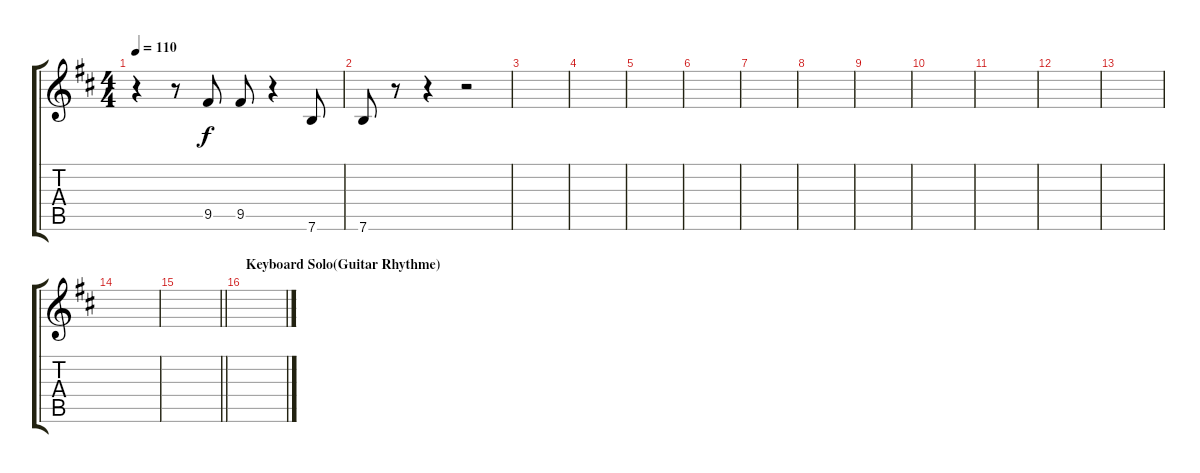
\track "" {instrument electricguitarjazz}
\staff {score tabs}
\tuning (E4 B3 G3 D3 A2 E2) {hide}
\ts (4 4)
\tempo 110
\clef g2
\ks bminor
r.4{dy f} r.8 9.5.8 9.5.8 r.4 7.6.8 |
7.6.8 r.8 r.4 r.2 |
|
|
|
|
|
|
|
|
|
|
|
|
\barLineRight lightlight
|
\section ("" "Keyboard Solo(Guitar Rhythme)")
